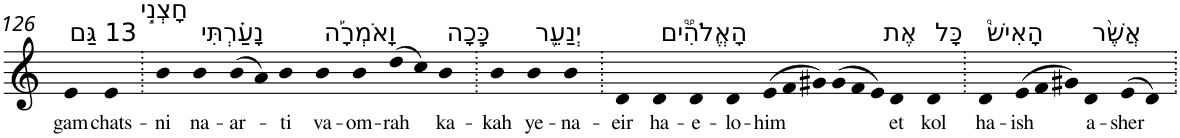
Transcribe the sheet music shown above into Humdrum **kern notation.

**kern	**text
*part1	*part1
*staff1	*staff1
*I"Piano	*
*I'Pno	*
!!LO:PB:g=z
*clefG2	*
*k[]	*
=126	=126
!LO:TX:a:t=13 גַּם	!
!	!LO:LY:b
4e	gam
!LO:TX:a:t=חָצְנִ֣י	!
!	!LO:LY:b
4e	chats-
=127.	=127.
!	!LO:LY:b
4b	-ni
!LO:TX:a:t=נָעַ֗רְתִּי	!
!	!LO:LY:b
4b	na-
!	!LO:LY:b
(>8b	-ar-
8a)	.
!	!LO:LY:b
4b	-ti
!LO:TX:a:t=וָאֹמְרָ֡ה	!
!	!LO:LY:b
4b	va-
!	!LO:LY:b
4b	-om-
!	!LO:LY:b
(>8dd	-rah
8cc)	.
!LO:TX:a:t=כָּ֣כָה	!
!	!LO:LY:b
4b	ka-
=128.	=128.
!	!LO:LY:b
4b	-kah
!LO:TX:a:t=יְנַעֵ֪ר	!
!	!LO:LY:b
4b	ye-
!	!LO:LY:b
4b	-na-
=129.	=129.
!	!LO:LY:b
4d	-eir
!LO:TX:a:t=הָאֱלֹהִ֟ים	!
!	!LO:LY:b
4d	ha-
!	!LO:LY:b
4d	-e-
!	!LO:LY:b
4d	-lo-
*Xtuplet	*
!	!LO:LY:b
(>12e	-him
12f	.
12g#X)	.
(>12g#	.
12f	.
12e)	.
!LO:TX:a:t=אֶת	!
!	!LO:LY:b
4d	et
!LO:TX:a:t=כָּל	!
!	!LO:LY:b
4d	kol
=130.	=130.
!LO:TX:a:t=הָאִישׁ֩	!
!	!LO:LY:b
4d	ha-
!	!LO:LY:b
(>12e	-ish
12f	.
12g#X)	.
!LO:TX:a:t=אֲשֶׁ֨ר	!
!	!LO:LY:b
4d	a-
!	!LO:LY:b
(>8e	-sher
8d)	.
=.	=.
*-	*-
